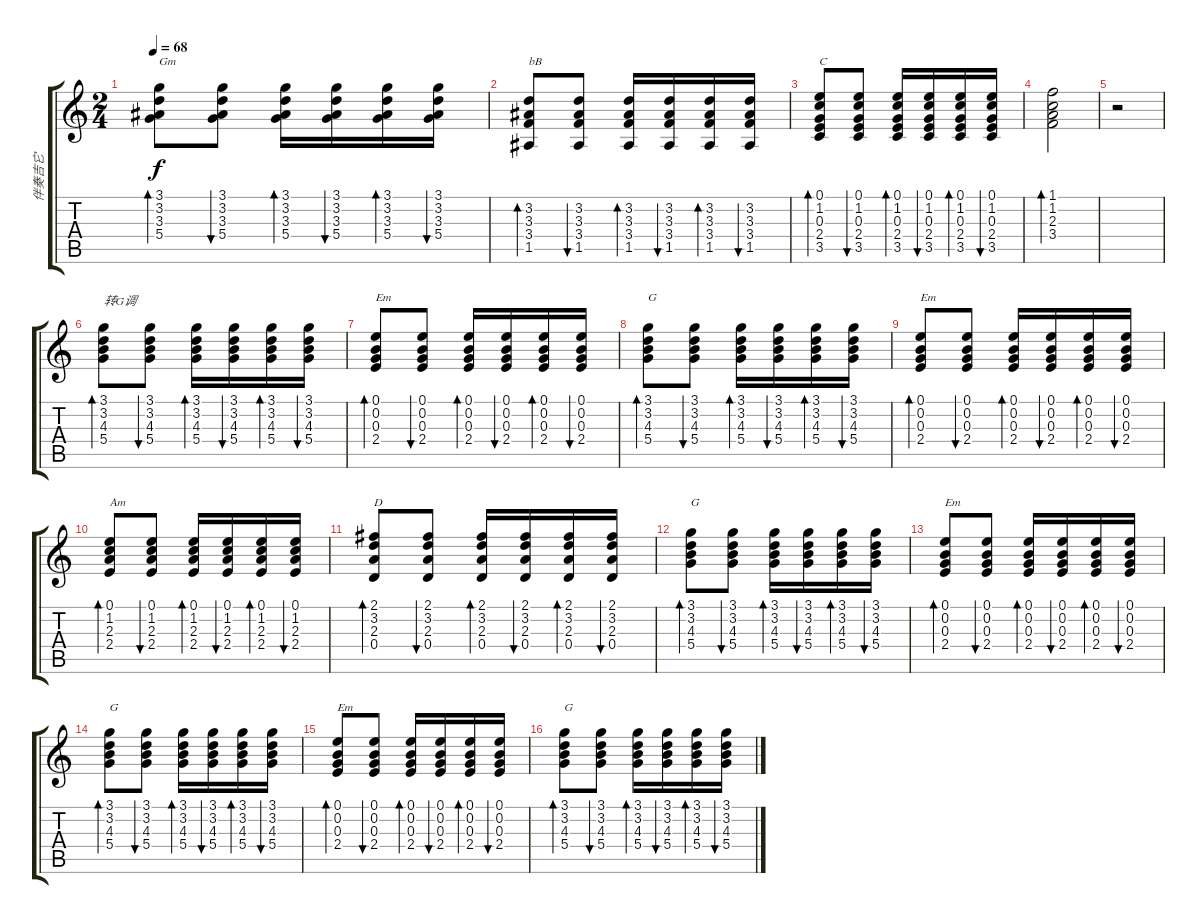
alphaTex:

\track ("伴奏吉它" "伴奏吉它") {instrument acousticguitarsteel}
\staff {score tabs}
\tuning (E4 B3 G3 D3 A2 E2) {hide}
\ts (2 4)
\tempo 68
\clef g2
\ks c
(3.1 3.2 3.3 5.4).8{bd 60 txt "Gm" dy f} (3.1 3.2 3.3 5.4).8{bu 60} (3.1 3.2 3.3 5.4).16{bd 60} (3.1 3.2 3.3 5.4).16{bu 60} (3.1 3.2 3.3 5.4).16{bd 60} (3.1 3.2 3.3 5.4).16{bu 60} |
(3.2 3.3 3.4 1.5).8{bd 60 txt "bB"} (3.2 3.3 3.4 1.5).8{bu 60} (3.2 3.3 3.4 1.5).16{bd 60} (3.2 3.3 3.4 1.5).16{bu 60} (3.2 3.3 3.4 1.5).16{bd 60} (3.2 3.3 3.4 1.5).16{bu 60} |
(0.1 1.2 0.3 2.4 3.5).8{bd 60 txt "C"} (0.1 1.2 0.3 2.4 3.5).8{bu 60} (0.1 1.2 0.3 2.4 3.5).16{bd 60} (0.1 1.2 0.3 2.4 3.5).16{bu 60} (0.1 1.2 0.3 2.4 3.5).16{bd 60} (0.1 1.2 0.3 2.4 3.5).16{bu 60} |
(1.1 1.2 2.3 3.4).2{bd 240} |
r.2 |
(3.1 3.2 4.3 5.4).8{bd 60 txt "转G调"} (3.1 3.2 4.3 5.4).8{bu 60} (3.1 3.2 4.3 5.4).16{bd 60} (3.1 3.2 4.3 5.4).16{bu 60} (3.1 3.2 4.3 5.4).16{bd 60} (3.1 3.2 4.3 5.4).16{bu 60} |
(0.1 0.2 0.3 2.4).8{bd 30 txt "Em"} (0.1 0.2 0.3 2.4).8{bu 30} (0.1 0.2 0.3 2.4).16{bd 30} (0.1 0.2 0.3 2.4).16{bu 30} (0.1 0.2 0.3 2.4).16{bd 30} (0.1 0.2 0.3 2.4).16{bu 30} |
(3.1 3.2 4.3 5.4).8{bd 60 txt "G"} (3.1 3.2 4.3 5.4).8{bu 60} (3.1 3.2 4.3 5.4).16{bd 60} (3.1 3.2 4.3 5.4).16{bu 60} (3.1 3.2 4.3 5.4).16{bd 60} (3.1 3.2 4.3 5.4).16{bu 60} |
(0.1 0.2 0.3 2.4).8{bd 30 txt "Em"} (0.1 0.2 0.3 2.4).8{bu 30} (0.1 0.2 0.3 2.4).16{bd 30} (0.1 0.2 0.3 2.4).16{bu 30} (0.1 0.2 0.3 2.4).16{bd 30} (0.1 0.2 0.3 2.4).16{bu 30} |
(0.1 1.2 2.3 2.4).8{bd 30 txt "Am"} (0.1 1.2 2.3 2.4).8{bu 30} (0.1 1.2 2.3 2.4).16{bd 30} (0.1 1.2 2.3 2.4).16{bu 30} (0.1 1.2 2.3 2.4).16{bd 30} (0.1 1.2 2.3 2.4).16{bu 30} |
(2.1 3.2 2.3 0.4).8{bd 30 txt "D"} (2.1 3.2 2.3 0.4).8{bu 30} (2.1 3.2 2.3 0.4).16{bd 30} (2.1 3.2 2.3 0.4).16{bu 30} (2.1 3.2 2.3 0.4).16{bd 30} (2.1 3.2 2.3 0.4).16{bu 30} |
(3.1 3.2 4.3 5.4).8{bd 60 txt "G"} (3.1 3.2 4.3 5.4).8{bu 60} (3.1 3.2 4.3 5.4).16{bd 60} (3.1 3.2 4.3 5.4).16{bu 60} (3.1 3.2 4.3 5.4).16{bd 60} (3.1 3.2 4.3 5.4).16{bu 60} |
(0.1 0.2 0.3 2.4).8{bd 30 txt "Em"} (0.1 0.2 0.3 2.4).8{bu 30} (0.1 0.2 0.3 2.4).16{bd 30} (0.1 0.2 0.3 2.4).16{bu 30} (0.1 0.2 0.3 2.4).16{bd 30} (0.1 0.2 0.3 2.4).16{bu 30} |
(3.1 3.2 4.3 5.4).8{bd 60 txt "G"} (3.1 3.2 4.3 5.4).8{bu 60} (3.1 3.2 4.3 5.4).16{bd 60} (3.1 3.2 4.3 5.4).16{bu 60} (3.1 3.2 4.3 5.4).16{bd 60} (3.1 3.2 4.3 5.4).16{bu 60} |
(0.1 0.2 0.3 2.4).8{bd 30 txt "Em"} (0.1 0.2 0.3 2.4).8{bu 30} (0.1 0.2 0.3 2.4).16{bd 30} (0.1 0.2 0.3 2.4).16{bu 30} (0.1 0.2 0.3 2.4).16{bd 30} (0.1 0.2 0.3 2.4).16{bu 30} |
(3.1 3.2 4.3 5.4).8{bd 60 txt "G"} (3.1 3.2 4.3 5.4).8{bu 60} (3.1 3.2 4.3 5.4).16{bd 60} (3.1 3.2 4.3 5.4).16{bu 60} (3.1 3.2 4.3 5.4).16{bd 60} (3.1 3.2 4.3 5.4).16{bu 60}
